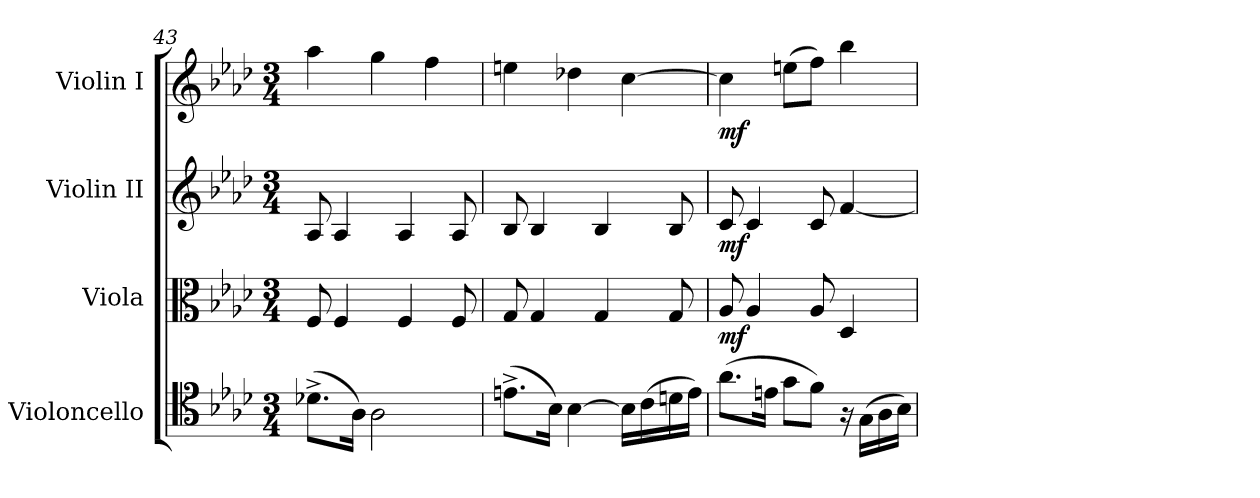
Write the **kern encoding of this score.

**kern	**kern	**dynam	**kern	**dynam	**kern	**dynam
*part4	*part3	*part3	*part2	*part2	*part1	*part1
*staff4	*staff3	*staff3	*staff2	*staff2	*staff1	*staff1
*I"Violoncello	*I"Viola	*	*I"Violin II	*	*I"Violin I	*
*I'Vc	*I'Vla	*	*I'Vln	*	*I'Vln	*
*clefC4	*clefC3	*	*clefG2	*	*clefG2	*
*k[b-e-a-d-]	*k[b-e-a-d-]	*	*k[b-e-a-d-]	*	*k[b-e-a-d-]	*
*M3/4	*M3/4	*	*M3/4	*	*M3/4	*
=43	=43	=43	=43	=43	=43	=43
(>8.d-X^\L	8F/	.	8A-/	.	4aa-\	.
.	4F/	.	4A-/	.	.	.
16A-\Jk)	.	.	.	.	.	.
2A-\	.	.	.	.	4gg\	.
.	4F/	.	4A-/	.	.	.
.	.	.	.	.	4ff\	.
.	8F/	.	8A-/	.	.	.
=44	=44	=44	=44	=44	=44	=44
(>8.en^\L	8G/	.	8B-/	.	4een\	.
.	4G/	.	4B-/	.	.	.
16B-\Jk)	.	.	.	.	.	.
[4B-\	.	.	.	.	4dd-X\	.
.	4G/	.	4B-/	.	.	.
16B-\LL]	.	.	.	.	[4cc\	.
(>16c\	.	.	.	.	.	.
16dn\	8G/	.	8B-/	.	.	.
16e\JJ)	.	.	.	.	.	.
!!LO:LB:g=z
=45	=45	=45	=45	=45	=45	=45
!	!	!LO:DY:b	!	!LO:DY:b	!	!LO:DY:b
(>8.a-\L	8A-/	mf	8c/	mf	4cc\]	mf
.	4A-/	.	4c/	.	.	.
16en\Jk	.	.	.	.	.	.
8g\L	.	.	.	.	(>8een\L	.
8f\J)	8A-/	.	8c/	.	8ff\J)	.
16r	4D-/	.	[4f/	.	4bb-\	.
(>16G\LL	.	.	.	.	.	.
16A-\	.	.	.	.	.	.
16B-\JJ)	.	.	.	.	.	.
=	=	=	=	=	=	=
*-	*-	*-	*-	*-	*-	*-
